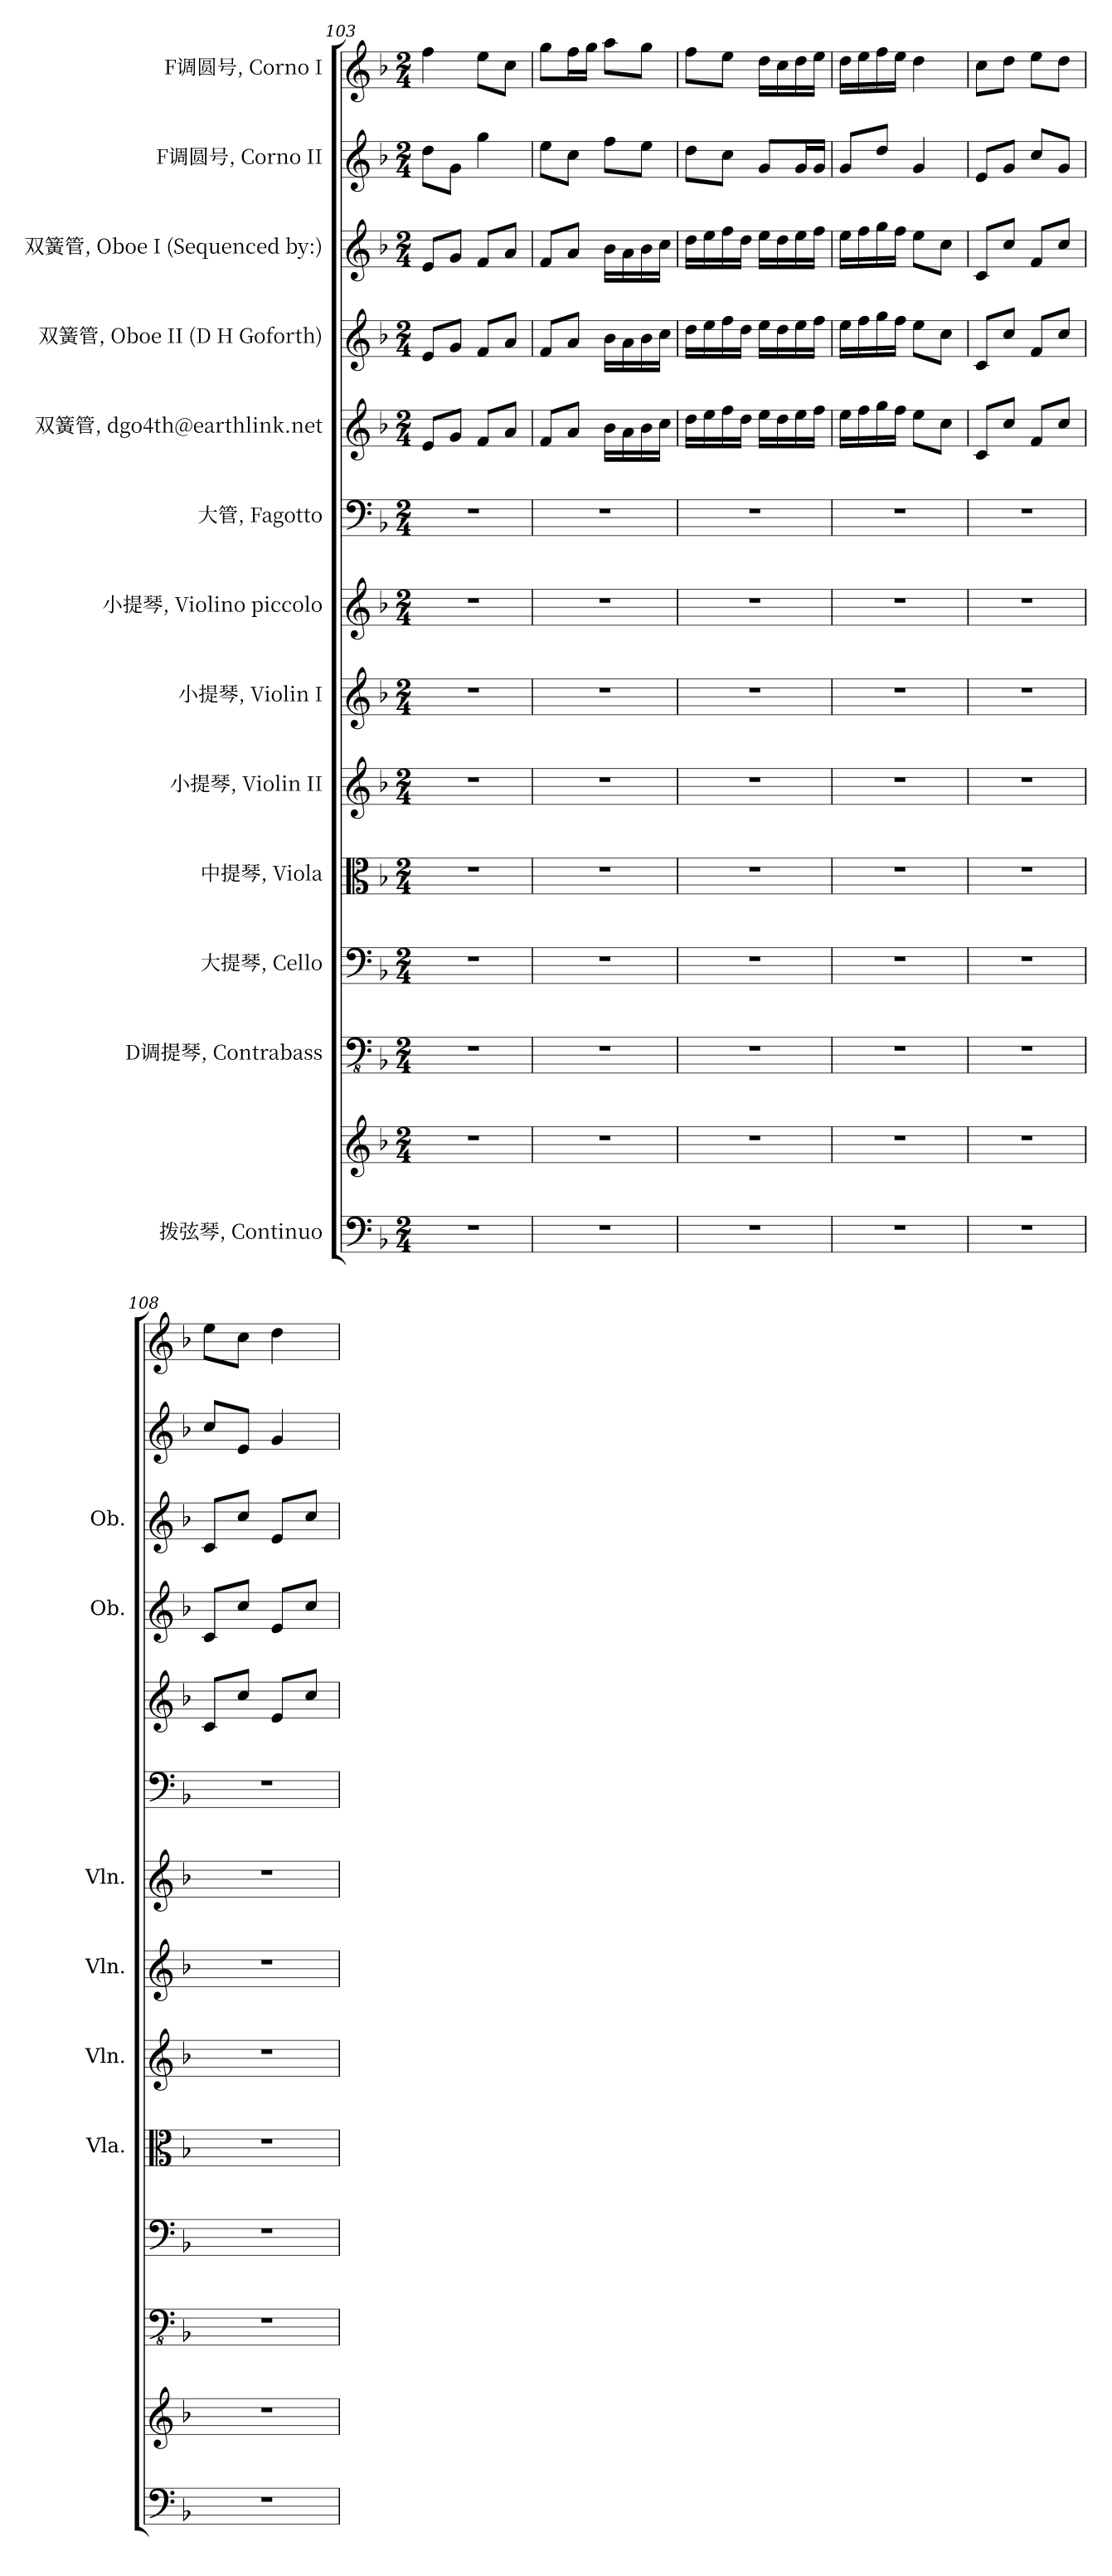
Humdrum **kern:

**kern	**kern	**kern	**kern	**kern	**kern	**kern	**kern	**kern	**kern	**kern	**kern	**kern	**kern
*part13	*part13	*part12	*part11	*part10	*part9	*part8	*part7	*part6	*part5	*part4	*part3	*part2	*part1
*staff14	*staff13	*staff12	*staff11	*staff10	*staff9	*staff8	*staff7	*staff6	*staff5	*staff4	*staff3	*staff2	*staff1
*I"拨弦琴, Continuo	*	*I"D调提琴, Contrabass	*I"大提琴, Cello	*I"中提琴, Viola	*I"小提琴, Violin II	*I"小提琴, Violin I	*I"小提琴, Violino piccolo	*I"大管, Fagotto	*I"双簧管, dgo4th@earthlink.net	*I"双簧管, Oboe II (D H Goforth)	*I"双簧管, Oboe I (Sequenced by:)	*I"F调圆号, Corno II	*I"F调圆号, Corno I
*	*	*	*	*I'Vla.	*I'Vln.	*I'Vln.	*I'Vln.	*	*	*I'Ob.	*I'Ob.	*	*
*clefF4	*clefG2	*clefFv4	*clefF4	*clefC3	*clefG2	*clefG2	*clefG2	*clefF4	*clefG2	*clefG2	*clefG2	*clefG2	*clefG2
*	*	*ITrd7c12	*	*	*	*	*	*	*	*	*	*ITrd4c7	*ITrd4c7
*k[b-]	*k[b-]	*k[b-]	*k[b-]	*k[b-]	*k[b-]	*k[b-]	*k[b-]	*k[b-]	*k[b-]	*k[b-]	*k[b-]	*k[b-e-]	*k[b-e-]
*M2/4	*M2/4	*M2/4	*M2/4	*M2/4	*M2/4	*M2/4	*M2/4	*M2/4	*M2/4	*M2/4	*M2/4	*M2/4	*M2/4
=103	=103	=103	=103	=103	=103	=103	=103	=103	=103	=103	=103	=103	=103
2r	2r	2r	2r	2r	2r	2r	2r	2r	8e/L	8e/L	8e/L	8g\L	4b-\
.	.	.	.	.	.	.	.	.	8g/J	8g/J	8g/J	8c\J	.
.	.	.	.	.	.	.	.	.	8f/L	8f/L	8f/L	4cc\	8a\L
.	.	.	.	.	.	.	.	.	8a/J	8a/J	8a/J	.	8f\J
=104	=104	=104	=104	=104	=104	=104	=104	=104	=104	=104	=104	=104	=104
2r	2r	2r	2r	2r	2r	2r	2r	2r	8f/L	8f/L	8f/L	8a\L	8cc\L
.	.	.	.	.	.	.	.	.	8a/J	8a/J	8a/J	8f\J	16b-\L
.	.	.	.	.	.	.	.	.	.	.	.	.	16cc\JJ
.	.	.	.	.	.	.	.	.	16b-\LL	16b-\LL	16b-\LL	8b-\L	8dd\L
.	.	.	.	.	.	.	.	.	16a\	16a\	16a\	.	.
.	.	.	.	.	.	.	.	.	16b-\	16b-\	16b-\	8a\J	8cc\J
.	.	.	.	.	.	.	.	.	16cc\JJ	16cc\JJ	16cc\JJ	.	.
=105	=105	=105	=105	=105	=105	=105	=105	=105	=105	=105	=105	=105	=105
2r	2r	2r	2r	2r	2r	2r	2r	2r	16dd\LL	16dd\LL	16dd\LL	8g\L	8b-\L
.	.	.	.	.	.	.	.	.	16ee\	16ee\	16ee\	.	.
.	.	.	.	.	.	.	.	.	16ff\	16ff\	16ff\	8f\J	8a\J
.	.	.	.	.	.	.	.	.	16dd\JJ	16dd\JJ	16dd\JJ	.	.
.	.	.	.	.	.	.	.	.	16ee\LL	16ee\LL	16ee\LL	8c/L	16g\LL
.	.	.	.	.	.	.	.	.	16dd\	16dd\	16dd\	.	16f\
.	.	.	.	.	.	.	.	.	16ee\	16ee\	16ee\	16c/L	16g\
.	.	.	.	.	.	.	.	.	16ff\JJ	16ff\JJ	16ff\JJ	16c/JJ	16a\JJ
!!LO:PB:g=z
=106	=106	=106	=106	=106	=106	=106	=106	=106	=106	=106	=106	=106	=106
2r	2r	2r	2r	2r	2r	2r	2r	2r	16ee\LL	16ee\LL	16ee\LL	8c/L	16g\LL
.	.	.	.	.	.	.	.	.	16ff\	16ff\	16ff\	.	16a\
.	.	.	.	.	.	.	.	.	16gg\	16gg\	16gg\	8g/J	16b-\
.	.	.	.	.	.	.	.	.	16ff\JJ	16ff\JJ	16ff\JJ	.	16a\JJ
.	.	.	.	.	.	.	.	.	8ee\L	8ee\L	8ee\L	4c/	4g\
.	.	.	.	.	.	.	.	.	8cc\J	8cc\J	8cc\J	.	.
=107	=107	=107	=107	=107	=107	=107	=107	=107	=107	=107	=107	=107	=107
2r	2r	2r	2r	2r	2r	2r	2r	2r	8c/L	8c/L	8c/L	8A/L	8f\L
.	.	.	.	.	.	.	.	.	8cc/J	8cc/J	8cc/J	8c/J	8g\J
.	.	.	.	.	.	.	.	.	8f/L	8f/L	8f/L	8f/L	8a\L
.	.	.	.	.	.	.	.	.	8cc/J	8cc/J	8cc/J	8c/J	8g\J
=108	=108	=108	=108	=108	=108	=108	=108	=108	=108	=108	=108	=108	=108
2r	2r	2r	2r	2r	2r	2r	2r	2r	8c/L	8c/L	8c/L	8f/L	8a\L
.	.	.	.	.	.	.	.	.	8cc/J	8cc/J	8cc/J	8A/J	8f\J
.	.	.	.	.	.	.	.	.	8e/L	8e/L	8e/L	4c/	4g\
.	.	.	.	.	.	.	.	.	8cc/J	8cc/J	8cc/J	.	.
=	=	=	=	=	=	=	=	=	=	=	=	=	=
*-	*-	*-	*-	*-	*-	*-	*-	*-	*-	*-	*-	*-	*-
